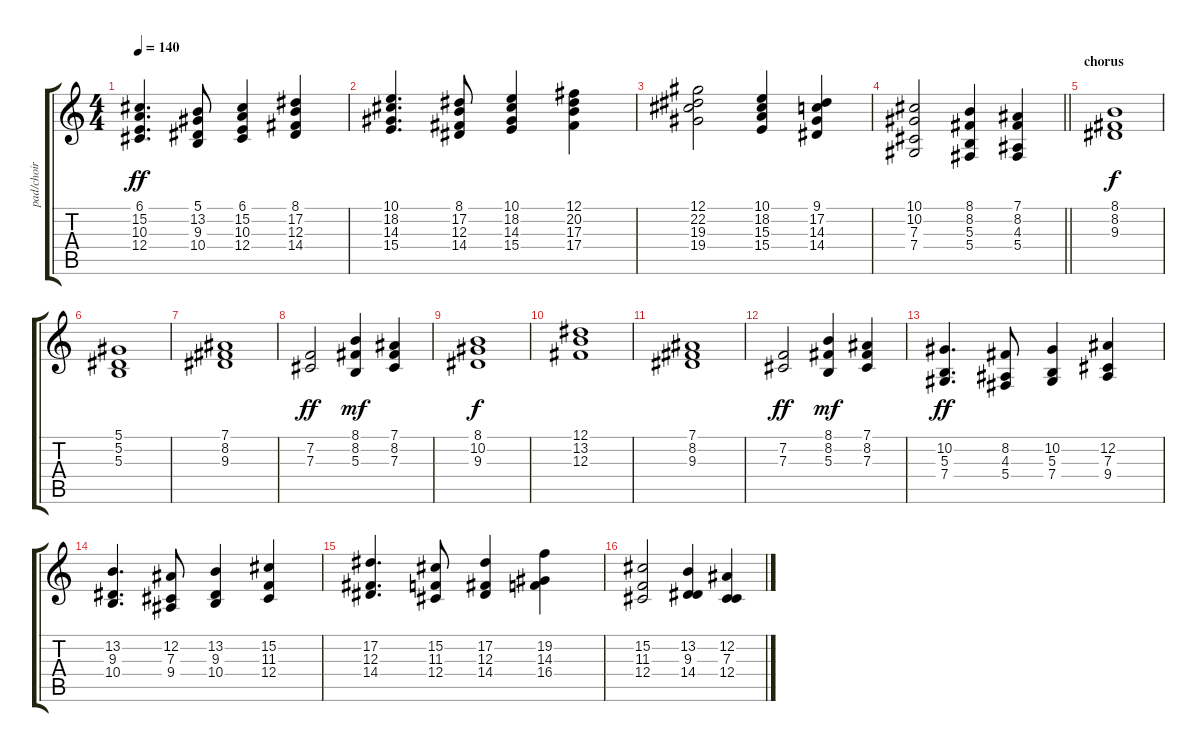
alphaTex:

\track ("pad/choir" "pad/choir") {instrument fx7echoes}
\staff {score tabs}
\tuning (Eb4 Bb3 Gb3 Db3 Ab2 Db2) {hide}
\ts (4 4)
\tempo 140
\clef g2
\ks c
(6.1 15.2 10.3 12.4).4{d dy ff} (5.1 13.2 9.3 10.4).8 (6.1 15.2 10.3 12.4).4 (8.1 17.2 12.3 14.4).4 |
(10.1 18.2 14.3 15.4).4{d} (8.1 17.2 12.3 14.4).8 (10.1 18.2 14.3 15.4).4 (12.1 20.2 17.3 17.4).4 |
(12.1 22.2 19.3 19.4).2 (10.1 18.2 15.3 15.4).4 (9.1 17.2 14.3 14.4).4 |
\barLineRight lightlight
(10.1 10.2 7.3 7.4).2 (8.1 8.2 5.3 5.4).4 (7.1 8.2 4.3 5.4).4 |
\section ("" "chorus")
(8.1 8.2 9.3).1{dy f instrument fx7echoes} |
(5.1 5.2 5.3).1 |
(7.1 8.2 9.3).1 |
(7.2 7.3).2{dy ff} (8.1 8.2 5.3).4{dy mf} (7.1 8.2 7.3).4 |
(8.1 10.2 9.3).1{dy f} |
(12.1 13.2 12.3).1 |
(7.1 8.2 9.3).1 |
(7.2 7.3).2{dy ff} (8.1 8.2 5.3).4{dy mf} (7.1 8.2 7.3).4 |
(10.2 5.3 7.4).4{d dy ff instrument pad4choir} (8.2 4.3 5.4).8 (10.2 5.3 7.4).4 (12.2 7.3 9.4).4 |
(13.2 9.3 10.4).4{d} (12.2 7.3 9.4).8 (13.2 9.3 10.4).4 (15.2 11.3 12.4).4 |
(17.2 12.3 14.4).4{d} (15.2 11.3 12.4).8 (17.2 12.3 14.4).4 (19.2 14.3 16.4).4 |
(15.2 11.3 12.4).2 (13.2 9.3 14.4).4 (12.2 7.3 12.4).4
